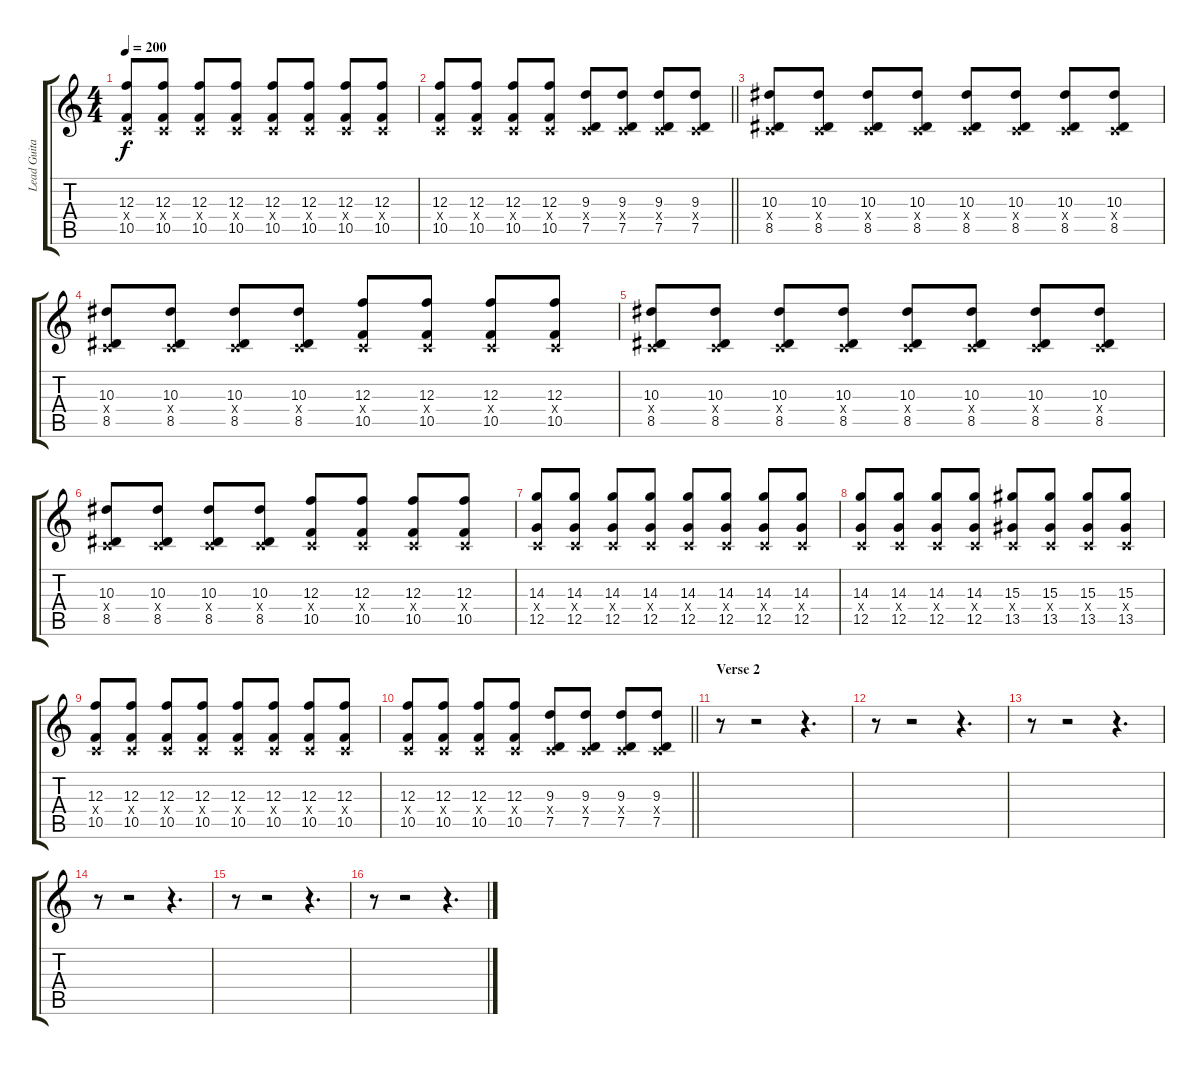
\track ("Lead Guitar" "Lead Guita") {instrument distortionguitar}
\staff {score tabs}
\tuning (D4 A3 F3 C3 G2 C2) {hide}
\ts (4 4)
\tempo 200
\clef g2
\ks c
(12.3 0.4{x} 10.5).8{dy f} (12.3 0.4{x} 10.5).8 (12.3 0.4{x} 10.5).8 (12.3 0.4{x} 10.5).8 (12.3 0.4{x} 10.5).8 (12.3 0.4{x} 10.5).8 (12.3 0.4{x} 10.5).8 (12.3 0.4{x} 10.5).8 |
\barLineRight lightlight
(12.3 0.4{x} 10.5).8 (12.3 0.4{x} 10.5).8 (12.3 0.4{x} 10.5).8 (12.3 0.4{x} 10.5).8 (9.3 0.4{x} 7.5).8 (9.3 0.4{x} 7.5).8 (9.3 0.4{x} 7.5).8 (9.3 0.4{x} 7.5).8 |
(10.3 0.4{x} 8.5).8 (10.3 0.4{x} 8.5).8 (10.3 0.4{x} 8.5).8 (10.3 0.4{x} 8.5).8 (10.3 0.4{x} 8.5).8 (10.3 0.4{x} 8.5).8 (10.3 0.4{x} 8.5).8 (10.3 0.4{x} 8.5).8 |
(10.3 0.4{x} 8.5).8 (10.3 0.4{x} 8.5).8 (10.3 0.4{x} 8.5).8 (10.3 0.4{x} 8.5).8 (12.3 0.4{x} 10.5).8 (12.3 0.4{x} 10.5).8 (12.3 0.4{x} 10.5).8 (12.3 0.4{x} 10.5).8 |
(10.3 0.4{x} 8.5).8 (10.3 0.4{x} 8.5).8 (10.3 0.4{x} 8.5).8 (10.3 0.4{x} 8.5).8 (10.3 0.4{x} 8.5).8 (10.3 0.4{x} 8.5).8 (10.3 0.4{x} 8.5).8 (10.3 0.4{x} 8.5).8 |
(10.3 0.4{x} 8.5).8 (10.3 0.4{x} 8.5).8 (10.3 0.4{x} 8.5).8 (10.3 0.4{x} 8.5).8 (12.3 0.4{x} 10.5).8 (12.3 0.4{x} 10.5).8 (12.3 0.4{x} 10.5).8 (12.3 0.4{x} 10.5).8 |
(14.3 0.4{x} 12.5).8 (14.3 0.4{x} 12.5).8 (14.3 0.4{x} 12.5).8 (14.3 0.4{x} 12.5).8 (14.3 0.4{x} 12.5).8 (14.3 0.4{x} 12.5).8 (14.3 0.4{x} 12.5).8 (14.3 0.4{x} 12.5).8 |
(14.3 0.4{x} 12.5).8 (14.3 0.4{x} 12.5).8 (14.3 0.4{x} 12.5).8 (14.3 0.4{x} 12.5).8 (15.3 0.4{x} 13.5).8 (15.3 0.4{x} 13.5).8 (15.3 0.4{x} 13.5).8 (15.3 0.4{x} 13.5).8 |
(12.3 0.4{x} 10.5).8 (12.3 0.4{x} 10.5).8 (12.3 0.4{x} 10.5).8 (12.3 0.4{x} 10.5).8 (12.3 0.4{x} 10.5).8 (12.3 0.4{x} 10.5).8 (12.3 0.4{x} 10.5).8 (12.3 0.4{x} 10.5).8 |
\barLineRight lightlight
(12.3 0.4{x} 10.5).8 (12.3 0.4{x} 10.5).8 (12.3 0.4{x} 10.5).8 (12.3 0.4{x} 10.5).8 (9.3 0.4{x} 7.5).8 (9.3 0.4{x} 7.5).8 (9.3 0.4{x} 7.5).8 (9.3 0.4{x} 7.5).8 |
\section ("" "Verse 2")
r.8 r.2 r.4{d} |
r.8 r.2 r.4{d} |
r.8 r.2 r.4{d} |
r.8 r.2 r.4{d} |
r.8 r.2 r.4{d} |
r.8 r.2 r.4{d}
